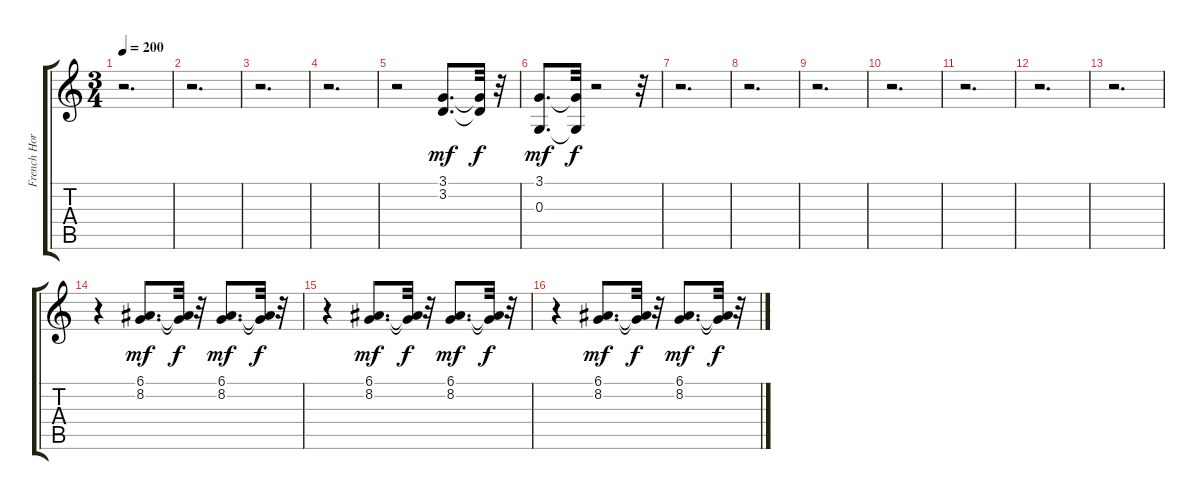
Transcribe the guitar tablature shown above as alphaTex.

\track ("French Horn." "French Hor") {instrument frenchhorn}
\staff {score tabs}
\tuning (E4 B3 G3 D3 A2 E2) {hide}
\ts (3 4)
\tempo 200
\clef g2
\ks c
r.2{d dy f} |
r.2{d} |
r.2{d} |
r.2{d} |
r.2 (3.1 3.2).8{d dy mf} (3.1{t} 3.2{t}).32{dy f} r.32 |
(3.1 0.3).8{d dy mf} (3.1{t} 0.3{t}).32{dy f} r.2 r.32 |
r.2{d} |
r.2{d} |
r.2{d} |
r.2{d} |
r.2{d} |
r.2{d} |
r.2{d} |
r.4 (6.1 8.2).8{d dy mf} (6.1{t} 8.2{t}).32{dy f} r.32 (6.1 8.2).8{d dy mf} (6.1{t} 8.2{t}).32{dy f} r.32 |
r.4 (6.1 8.2).8{d dy mf} (6.1{t} 8.2{t}).32{dy f} r.32 (6.1 8.2).8{d dy mf} (6.1{t} 8.2{t}).32{dy f} r.32 |
r.4 (6.1 8.2).8{d dy mf} (6.1{t} 8.2{t}).32{dy f} r.32 (6.1 8.2).8{d dy mf} (6.1{t} 8.2{t}).32{dy f} r.32
